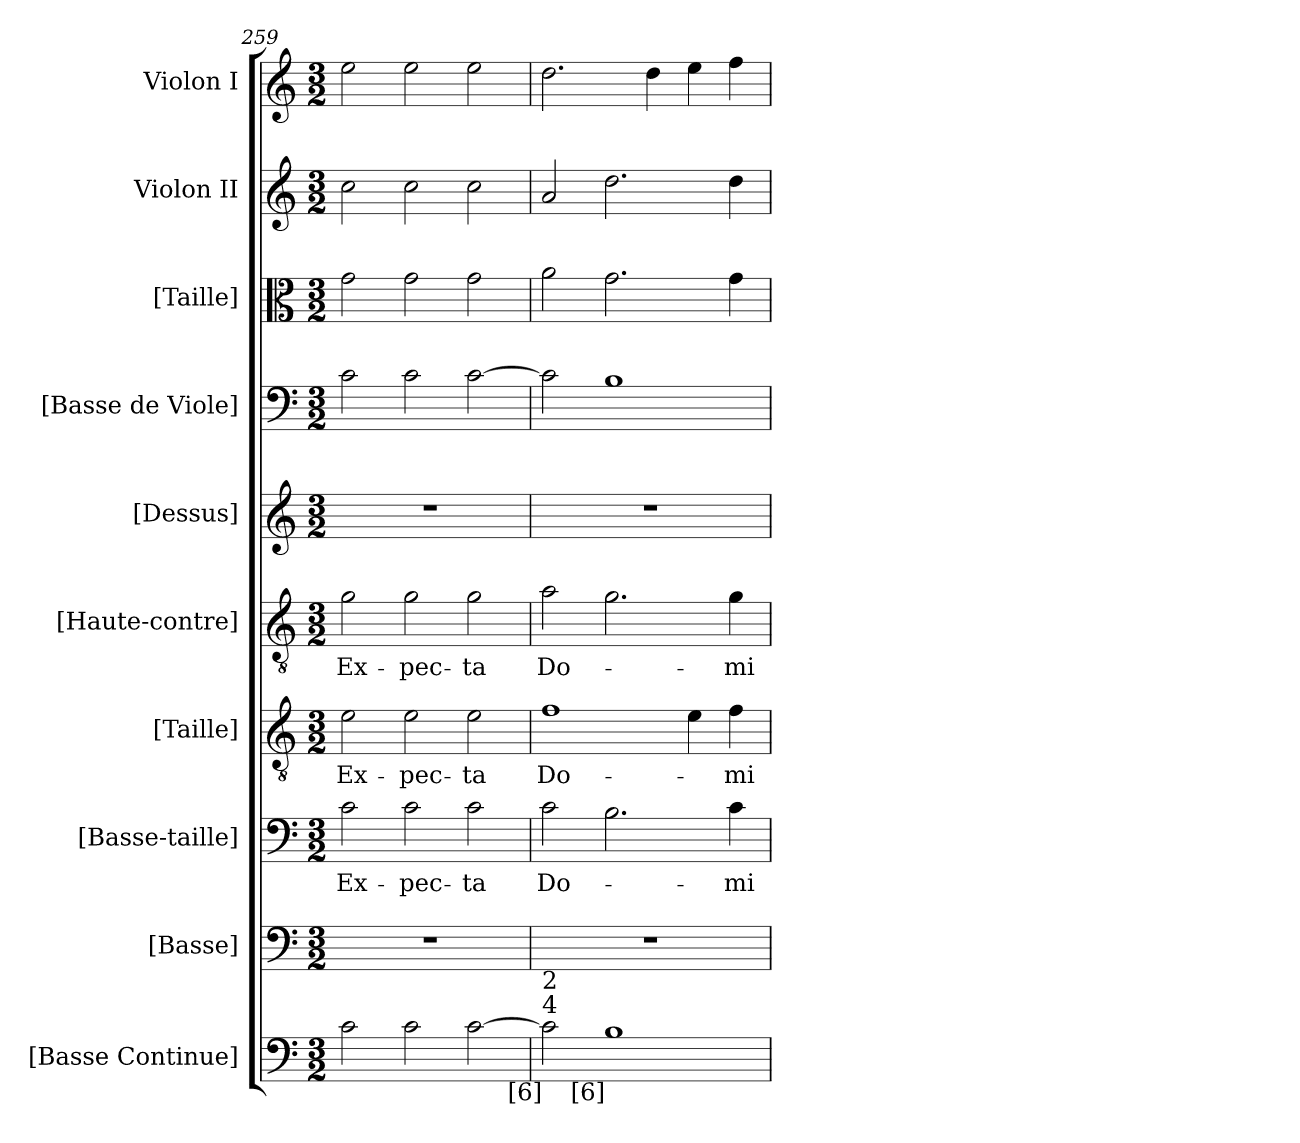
**kern	**kern	**kern	**text	**kern	**text	**kern	**text	**kern	**kern	**kern	**kern	**kern
*part10	*part9	*part8	*part8	*part7	*part7	*part6	*part6	*part5	*part4	*part3	*part2	*part1
*staff10	*staff9	*staff8	*staff8	*staff7	*staff7	*staff6	*staff6	*staff5	*staff4	*staff3	*staff2	*staff1
*I"[Basse Continue]	*I"[Basse]	*I"[Basse-taille]	*	*I"[Taille]	*	*I"[Haute-contre]	*	*I"[Dessus]	*I"[Basse de Viole]	*I"[Taille]	*I"Violon II	*I"Violon I
*I'B.c.	*I'B.	*I'B.t.	*	*I'T.	*	*I'H.C.	*	*I'D.	*	*	*I'Vln. II	*I'Vln. I
*clefF4	*clefF4	*clefF4	*	*clefGv2	*	*clefGv2	*	*clefG2	*clefF4	*clefC3	*clefG2	*clefG2
*	*	*	*	*ITrd7c12	*	*ITrd7c12	*	*	*	*	*	*
*k[]	*k[]	*k[]	*	*k[]	*	*k[]	*	*k[]	*k[]	*k[]	*k[]	*k[]
*M3/2	*M3/2	*M3/2	*	*M3/2	*	*M3/2	*	*M3/2	*M3/2	*M3/2	*M3/2	*M3/2
=259	=259	=259	=259	=259	=259	=259	=259	=259	=259	=259	=259	=259
!	!LO:N:vis=1	!	!	!	!	!	!	!	!	!	!	!
!	!	!	!LO:LY:b:color=#000000	!	!	!	!	!	!	!	!	!
!	!	!	!	!	!LO:LY:b:color=#000000	!	!	!	!	!	!	!
!	!	!	!	!	!	!	!LO:LY:b:color=#000000	!LO:N:vis=1	!	!	!	!
2ci\	1.r	2ci\	Ex-	2Ei\	Ex-	2Gi\	Ex-	1.r	2ci\	2gi\	2cci\	2eei\
!	!	!	!LO:LY:b:color=#000000	!	!	!	!	!	!	!	!	!
!	!	!	!	!	!LO:LY:b:color=#000000	!	!	!	!	!	!	!
!	!	!	!	!	!	!	!LO:LY:b:color=#000000	!	!	!	!	!
2ci\	.	2ci\	-pec-	2Ei\	-pec-	2Gi\	-pec-	.	2ci\	2gi\	2cci\	2eei\
!	!	!	!LO:LY:b:color=#000000	!	!	!	!	!	!	!	!	!
!	!	!	!	!	!LO:LY:b:color=#000000	!	!	!	!	!	!	!
!	!	!	!	!	!	!	!LO:LY:b:color=#000000	!	!	!	!	!
[2ci\	.	2ci\	-ta	2Ei\	-ta	2Gi\	-ta	.	[2ci\	2gi\	2cci\	2eei\
=260	=260	=260	=260	=260	=260	=260	=260	=260	=260	=260	=260	=260
!	!LO:N:vis=1	!	!	!	!	!	!	!	!	!	!	!
!	!	!	!LO:LY:b:color=#000000	!	!	!	!	!	!	!	!	!
!	!	!	!	!	!LO:LY:b:color=#000000	!	!	!	!	!	!	!
!LO:TX:b:rj:t=[6]	!	!	!	!	!	!	!	!	!	!	!	!
!LO:TX:t=4	!	!	!	!	!	!	!	!	!	!	!	!
!LO:TX:t=2	!	!	!	!	!	!	!	!	!	!	!	!
!	!	!	!	!	!	!	!LO:LY:b:color=#000000	!LO:N:vis=1	!	!	!	!
2ci\]	1.r	2ci\	Do-	1Fi	Do-	2Ai\	Do-	1.r	2ci\]	2ai\	2ai/	2.ddi\
!LO:TX:b:rj:t=[6]	!	!	!	!	!	!	!	!	!	!	!	!
1Bi	.	2.Bi\	.	.	.	2.Gi\	.	.	1Bi	2.gi\	2.ddi\	.
.	.	.	.	.	.	.	.	.	.	.	.	4ddi\
.	.	.	.	4Ei\	.	.	.	.	.	.	.	4eei\
!	!	!	!LO:LY:b:color=#000000	!	!	!	!	!	!	!	!	!
!	!	!	!	!	!LO:LY:b:color=#000000	!	!	!	!	!	!	!
!	!	!	!	!	!	!	!LO:LY:b:color=#000000	!	!	!	!	!
.	.	4ci\	-mi-	4Fi\	-mi-	4Gi\	-mi-	.	.	4gi\	4ddi\	4ffi\
=	=	=	=	=	=	=	=	=	=	=	=	=
*-	*-	*-	*-	*-	*-	*-	*-	*-	*-	*-	*-	*-
